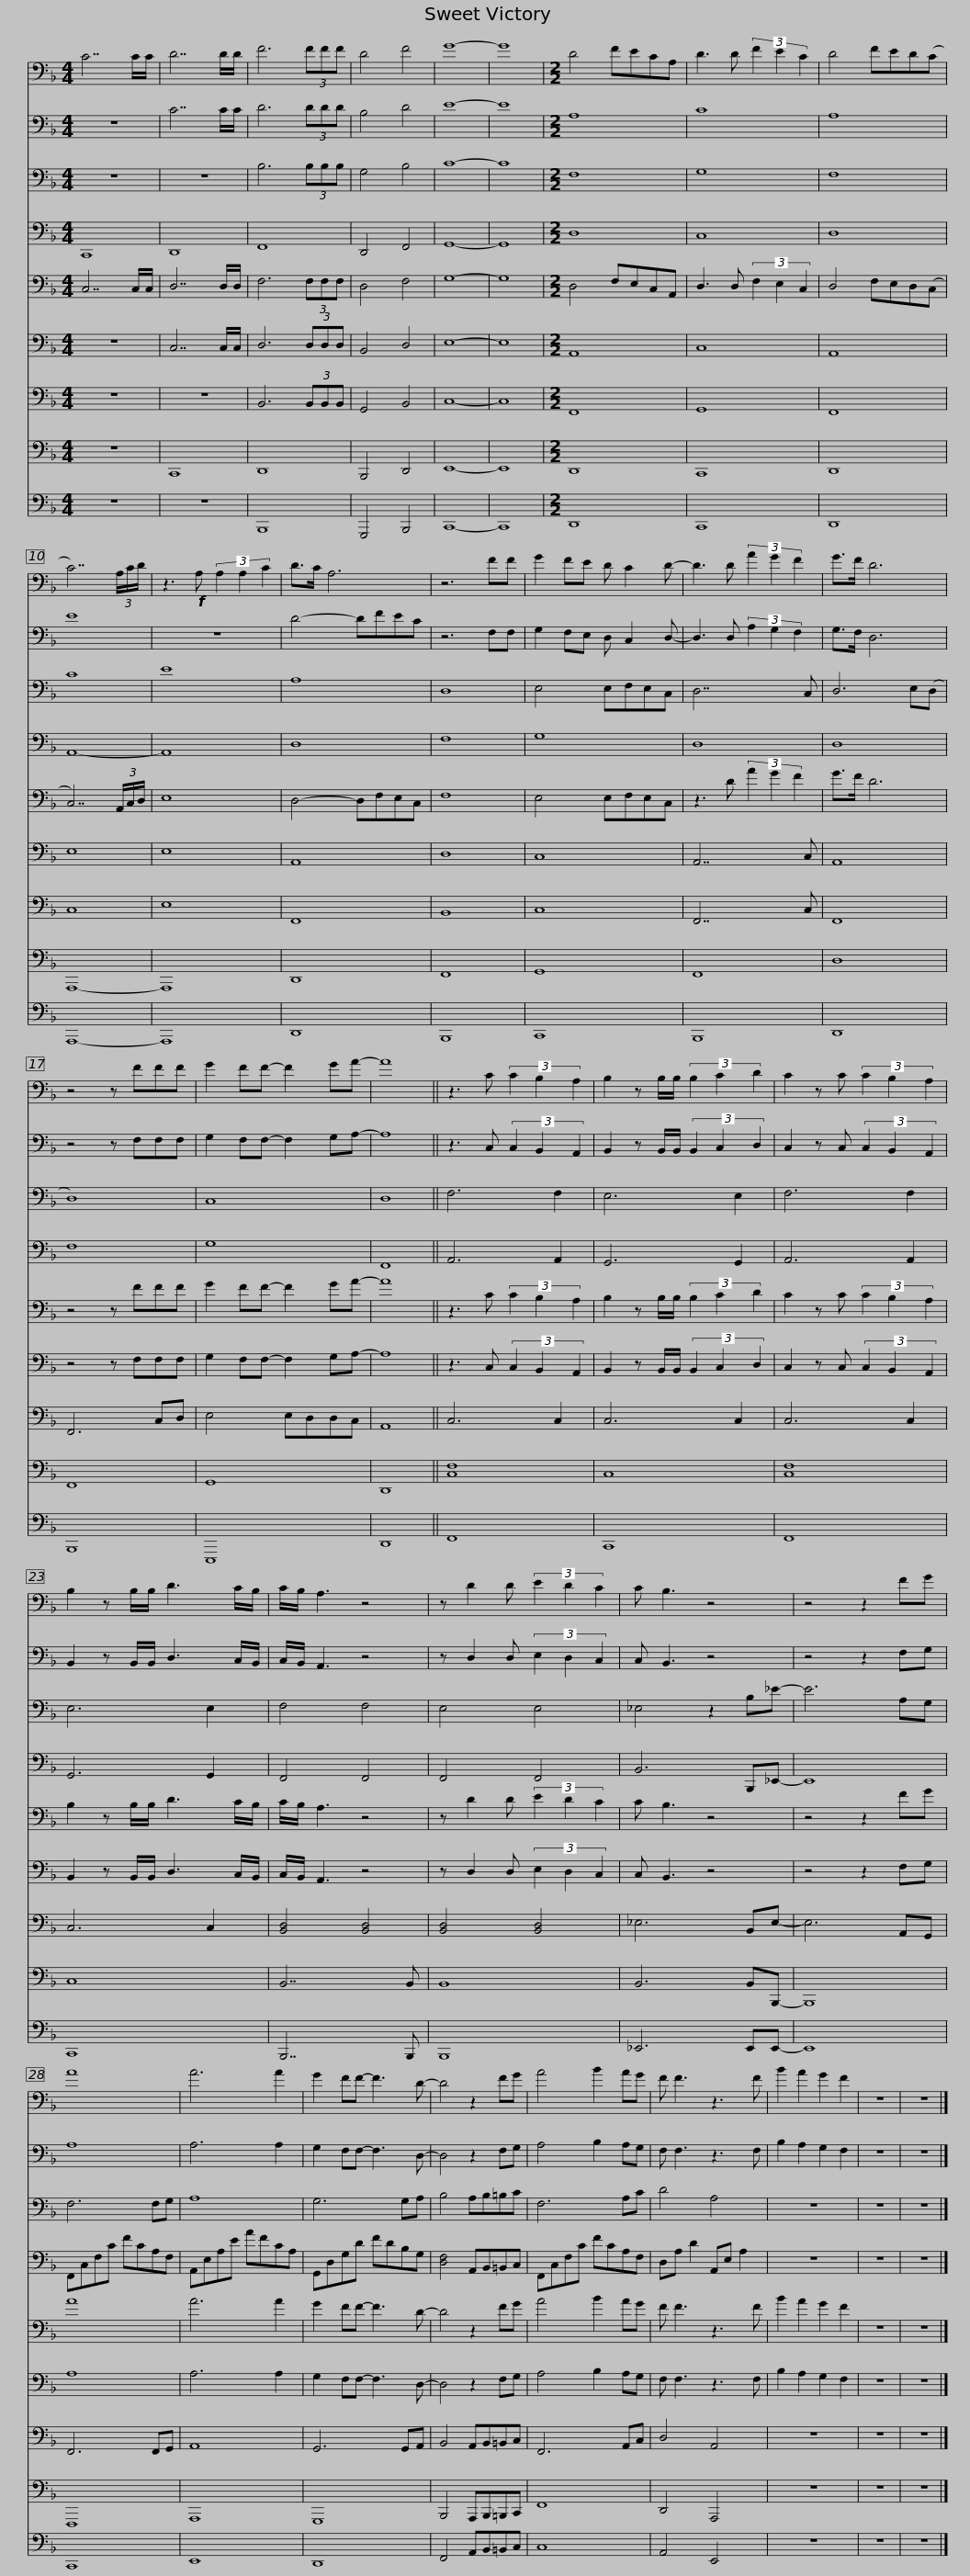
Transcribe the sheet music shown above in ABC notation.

X:1
%%score 1 2 3 4 5 6 7 8 9
L:1/8
M:4/4
I:linebreak $
K:F
V:1 bass
V:2 bass
V:3 bass
V:4 bass
V:5 bass
V:6 bass
V:7 bass
V:8 bass
V:9 bass
V:1
 C7 C/C/ | D7 D/D/ | F6 (3FFF | D4 F4 | G8- | %5
 G8 |[M:2/2] D4 FECA, |$ D3 D (3F2 E2 C2 | D4 FED(C | C7) (3A,/C/D/ | %10
 z3!f! A, (3A,2 A,2 C2 | D>C A,6 | z6 FF |$ G2 FE D C2 D- | D3 D (3A2 G2 F2 | %15
 G>F D6 | z4 z FFF | G2 FF- F2 GA- | A8 ||$ z3 C (3C2 B,2 A,2 | %20
 B,2 z B,/B,/ (3B,2 C2 D2 | C2 z C (3C2 B,2 A,2 | B,2 z B,/B,/ D3 C/B,/ | C/B,/ A,3 z4 |$ z D2 D (3E2 D2 C2 | %25
 C B,3 z4 | z4 z2 FG | A8 | A6 A2 |$ G2 FF- F3 D- | %30
 D4 z2 FG | A4 B2 AG | F F3 z3 F | B2 A2 G2 F2 | z8 |$ %35
 z8 |] %36
V:2
 z8 | C7 C/C/ | D6 (3DDD | B,4 D4 | E8- | %5
 E8 |[M:2/2] A,8 |$ C8 | A,8 | E8 | %10
 z8 | D4- DFEC | z6 F,F, |$ G,2 F,E, D, C,2 D,- | D,3 D, (3A,2 G,2 F,2 | %15
 G,>F, D,6 | z4 z F,F,F, | G,2 F,F,- F,2 G,A,- | A,8 ||$ z3 C, (3C,2 B,,2 A,,2 | %20
 B,,2 z B,,/B,,/ (3B,,2 C,2 D,2 | C,2 z C, (3C,2 B,,2 A,,2 | B,,2 z B,,/B,,/ D,3 C,/B,,/ | C,/B,,/ A,,3 z4 |$ z D,2 D, (3E,2 D,2 C,2 | %25
 C, B,,3 z4 | z4 z2 F,G, | A,8 | A,6 A,2 |$ G,2 F,F,- F,3 D,- | %30
 D,4 z2 F,G, | A,4 B,2 A,G, | F, F,3 z3 F, | B,2 A,2 G,2 F,2 | z8 |$ %35
 z8 |] %36
V:3
 z8 | z8 | B,6 (3B,B,B, | G,4 B,4 | C8- | %5
 C8 |[M:2/2] F,8 |$ G,8 | F,8 | C8 | %10
 E8 | A,8 | D,8 |$ E,4 E,F,E,C, | D,7 C, | %15
 D,6 E,(D, | D,8) | C,8 | D,8 ||$ F,6 F,2 | %20
 E,6 E,2 | F,6 F,2 | E,6 E,2 | F,4 F,4 |$ E,4 E,4 | %25
 _E,4 z2 B,_E- | E6 A,G, | F,6 F,G, | A,8 |$ G,6 G,A, | %30
 B,4 A,B,=B,C | F,6 A,C | D4 A,4 | z8 | z8 |$ %35
 z8 |] %36
V:4
 C,,8 | D,,8 | F,,8 | D,,4 F,,4 | G,,8- | %5
 G,,8 |[M:2/2] D,8 |$ C,8 | D,8 | A,,8- | %10
 A,,8 | D,8 | F,8 |$ G,8 | D,8 | %15
 D,8 | F,8 | G,8 | F,,8 ||$ A,,6 A,,2 | %20
 G,,6 G,,2 | A,,6 A,,2 | G,,6 G,,2 | F,,4 F,,4 |$ F,,4 F,,4 | %25
 B,,6 B,,,_E,,- | E,,8 | F,,C,F,C FCA,F, | A,,E,A,E AFCA, |$ G,,D,G,D FDB,G, | %30
 [D,F,]4 A,,B,,=B,,C, | F,,C,F,C FCA,F, | D,A, D2 A,,E, A,2 | z8 | z8 |$ %35
 z8 |] %36
V:5
 C,7 C,/C,/ | D,7 D,/D,/ | F,6 (3F,F,F, | D,4 F,4 | G,8- | %5
 G,8 |[M:2/2] D,4 F,E,C,A,, |$ D,3 D, (3F,2 E,2 C,2 | D,4 F,E,D,(C, | C,7) (3A,,/C,/D,/ | %10
 E,8 | D,4- D,F,E,C, | F,8 |$ E,4 E,F,E,C, | z3 D (3A2 G2 F2 | %15
 G>F D6 | z4 z FFF | G2 FF- F2 GA- | A8 ||$ z3 C (3C2 B,2 A,2 | %20
 B,2 z B,/B,/ (3B,2 C2 D2 | C2 z C (3C2 B,2 A,2 | B,2 z B,/B,/ D3 C/B,/ | C/B,/ A,3 z4 |$ z D2 D (3E2 D2 C2 | %25
 C B,3 z4 | z4 z2 FG | A8 | A6 A2 |$ G2 FF- F3 D- | %30
 D4 z2 FG | A4 B2 AG | F F3 z3 F | B2 A2 G2 F2 | z8 |$ %35
 z8 |] %36
V:6
 z8 | C,7 C,/C,/ | D,6 (3D,D,D, | B,,4 D,4 | E,8- | %5
 E,8 |[M:2/2] A,,8 |$ C,8 | A,,8 | E,8 | %10
 E,8 | A,,8 | D,8 |$ C,8 | A,,7 C, | %15
 A,,8 | z4 z F,F,F, | G,2 F,F,- F,2 G,A,- | A,8 ||$ z3 C, (3C,2 B,,2 A,,2 | %20
 B,,2 z B,,/B,,/ (3B,,2 C,2 D,2 | C,2 z C, (3C,2 B,,2 A,,2 | B,,2 z B,,/B,,/ D,3 C,/B,,/ | C,/B,,/ A,,3 z4 |$ z D,2 D, (3E,2 D,2 C,2 | %25
 C, B,,3 z4 | z4 z2 F,G, | A,8 | A,6 A,2 |$ G,2 F,F,- F,3 D,- | %30
 D,4 z2 F,G, | A,4 B,2 A,G, | F, F,3 z3 F, | B,2 A,2 G,2 F,2 | z8 |$ %35
 z8 |] %36
V:7
 z8 | z8 | B,,6 (3B,,B,,B,, | G,,4 B,,4 | C,8- | %5
 C,8 |[M:2/2] F,,8 |$ G,,8 | F,,8 | C,8 | %10
 E,8 | F,,8 | B,,8 |$ C,8 | F,,7 C, | %15
 F,,8 | F,,6 C,D, | E,4 E,D,D,C, | A,,8 ||$ C,6 C,2 | %20
 C,6 C,2 | C,6 C,2 | C,6 C,2 | [B,,D,]4 [B,,D,]4 |$ [B,,D,]4 [B,,D,]4 | %25
 _E,6 B,,E,- | E,6 A,,G,, | F,,6 F,,G,, | A,,8 |$ G,,6 G,,A,, | %30
 B,,4 A,,B,,=B,,C, | F,,6 A,,C, | D,4 A,,4 | z8 | z8 |$ %35
 z8 |] %36
V:8
 z8 | C,,8 | D,,8 | B,,,4 D,,4 | E,,8- | %5
 E,,8 |[M:2/2] D,,8 |$ C,,8 | D,,8 | A,,,8- | %10
 A,,,8 | D,,8 | F,,8 |$ G,,8 | F,,8 | %15
 D,8 | F,,8 | G,,8 | D,,8 ||$ [C,F,]8 | %20
 C,8 | [C,F,]8 | C,8 | B,,7 B,, |$ B,,8 | %25
 B,,6 B,,B,,,- | B,,,8 | F,,,8 | A,,,8 |$ G,,,8 | %30
 B,,,4 A,,,B,,,=B,,,C,, | F,,8 | D,,4 A,,,4 | z8 | z8 |$ %35
 z8 |] %36
V:9
 z8 | z8 | B,,,8 | G,,,4 B,,,4 | C,,8- | %5
 C,,8 |[M:2/2] D,,8 |$ C,,8 | D,,8 | A,,,8- | %10
 A,,,8 | D,,8 | B,,,8 |$ C,,8 | B,,,8 | %15
 D,,8 | B,,,8 | E,,,8 | D,,8 ||$ F,,8 | %20
 C,,8 | F,,8 | C,,8 | B,,,7 B,,, |$ B,,,8 | %25
 _E,,6 E,,E,,- | E,,8 | C,,8 | E,,8 |$ D,,8 | %30
 F,,4 A,,B,,=B,,C, | C,8 | A,,4 E,,4 | z8 | z8 |$ %35
 z8 |] %36
